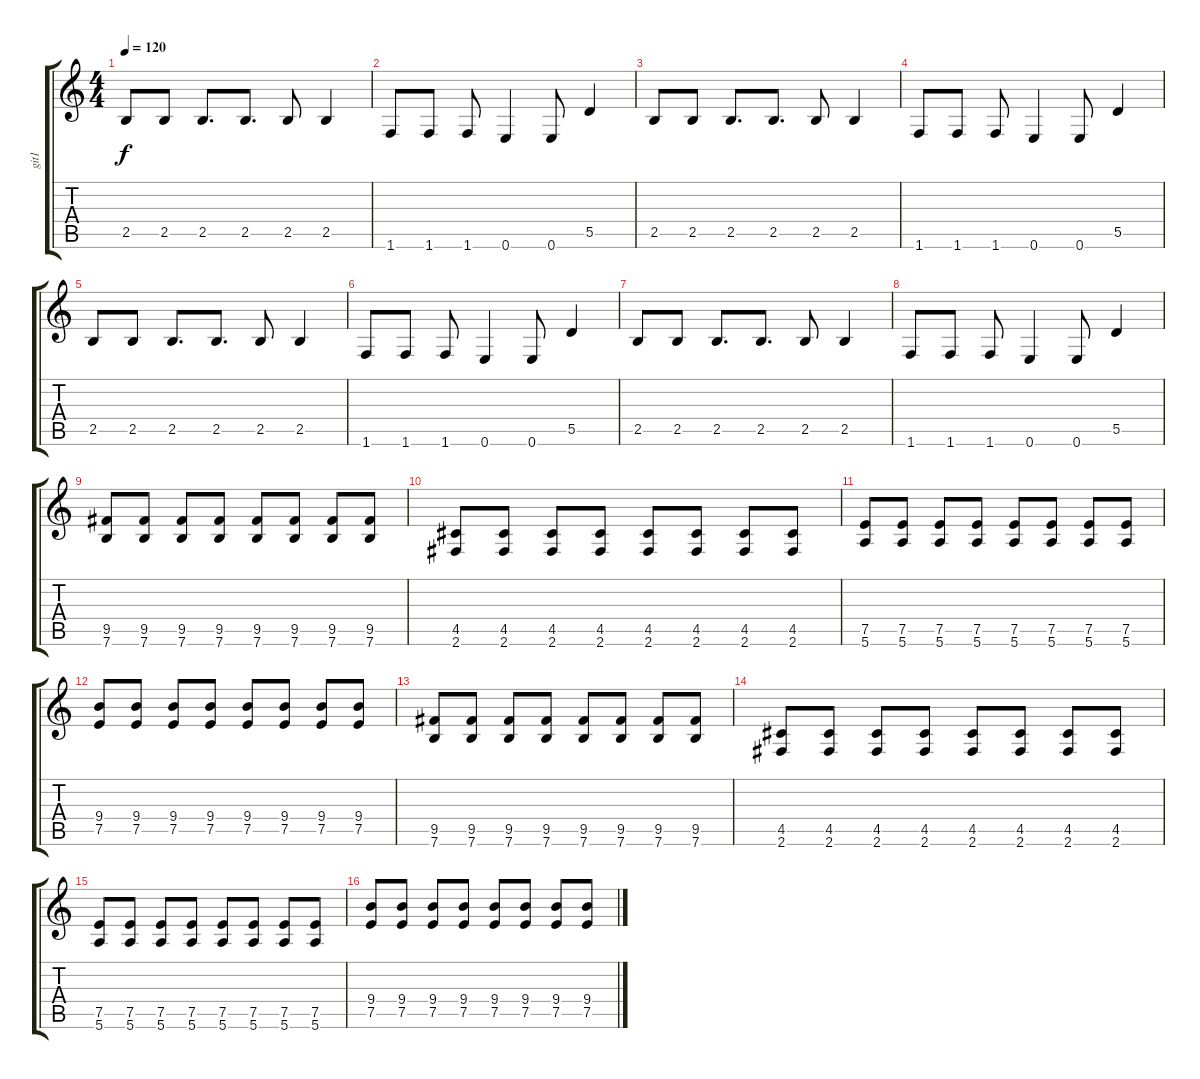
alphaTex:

\track ("git1" "git1") {instrument overdrivenguitar}
\staff {score tabs}
\tuning (E4 B3 G3 D3 A2 E2) {hide}
\ts (4 4)
\tempo 120
\clef g2
\ks c
2.5.8{dy f instrument overdrivenguitar} 2.5.8 2.5.8{d} 2.5.8{d} 2.5.8 2.5.4 |
1.6.8 1.6.8 1.6.8 0.6.4 0.6.8 5.5.4 |
2.5.8 2.5.8 2.5.8{d} 2.5.8{d} 2.5.8 2.5.4 |
1.6.8 1.6.8 1.6.8 0.6.4 0.6.8 5.5.4 |
2.5.8 2.5.8 2.5.8{d} 2.5.8{d} 2.5.8 2.5.4 |
1.6.8 1.6.8 1.6.8 0.6.4 0.6.8 5.5.4 |
2.5.8 2.5.8 2.5.8{d} 2.5.8{d} 2.5.8 2.5.4 |
1.6.8 1.6.8 1.6.8 0.6.4 0.6.8 5.5.4 |
(9.5 7.6).8 (9.5 7.6).8 (9.5 7.6).8 (9.5 7.6).8 (9.5 7.6).8 (9.5 7.6).8 (9.5 7.6).8 (9.5 7.6).8 |
(4.5 2.6).8 (4.5 2.6).8 (4.5 2.6).8 (4.5 2.6).8 (4.5 2.6).8 (4.5 2.6).8 (4.5 2.6).8 (4.5 2.6).8 |
(7.5 5.6).8 (7.5 5.6).8 (7.5 5.6).8 (7.5 5.6).8 (7.5 5.6).8 (7.5 5.6).8 (7.5 5.6).8 (7.5 5.6).8 |
(9.4 7.5).8 (9.4 7.5).8 (9.4 7.5).8 (9.4 7.5).8 (9.4 7.5).8 (9.4 7.5).8 (9.4 7.5).8 (9.4 7.5).8 |
(9.5 7.6).8 (9.5 7.6).8 (9.5 7.6).8 (9.5 7.6).8 (9.5 7.6).8 (9.5 7.6).8 (9.5 7.6).8 (9.5 7.6).8 |
(4.5 2.6).8 (4.5 2.6).8 (4.5 2.6).8 (4.5 2.6).8 (4.5 2.6).8 (4.5 2.6).8 (4.5 2.6).8 (4.5 2.6).8 |
(7.5 5.6).8 (7.5 5.6).8 (7.5 5.6).8 (7.5 5.6).8 (7.5 5.6).8 (7.5 5.6).8 (7.5 5.6).8 (7.5 5.6).8 |
(9.4 7.5).8 (9.4 7.5).8 (9.4 7.5).8 (9.4 7.5).8 (9.4 7.5).8 (9.4 7.5).8 (9.4 7.5).8 (9.4 7.5).8
